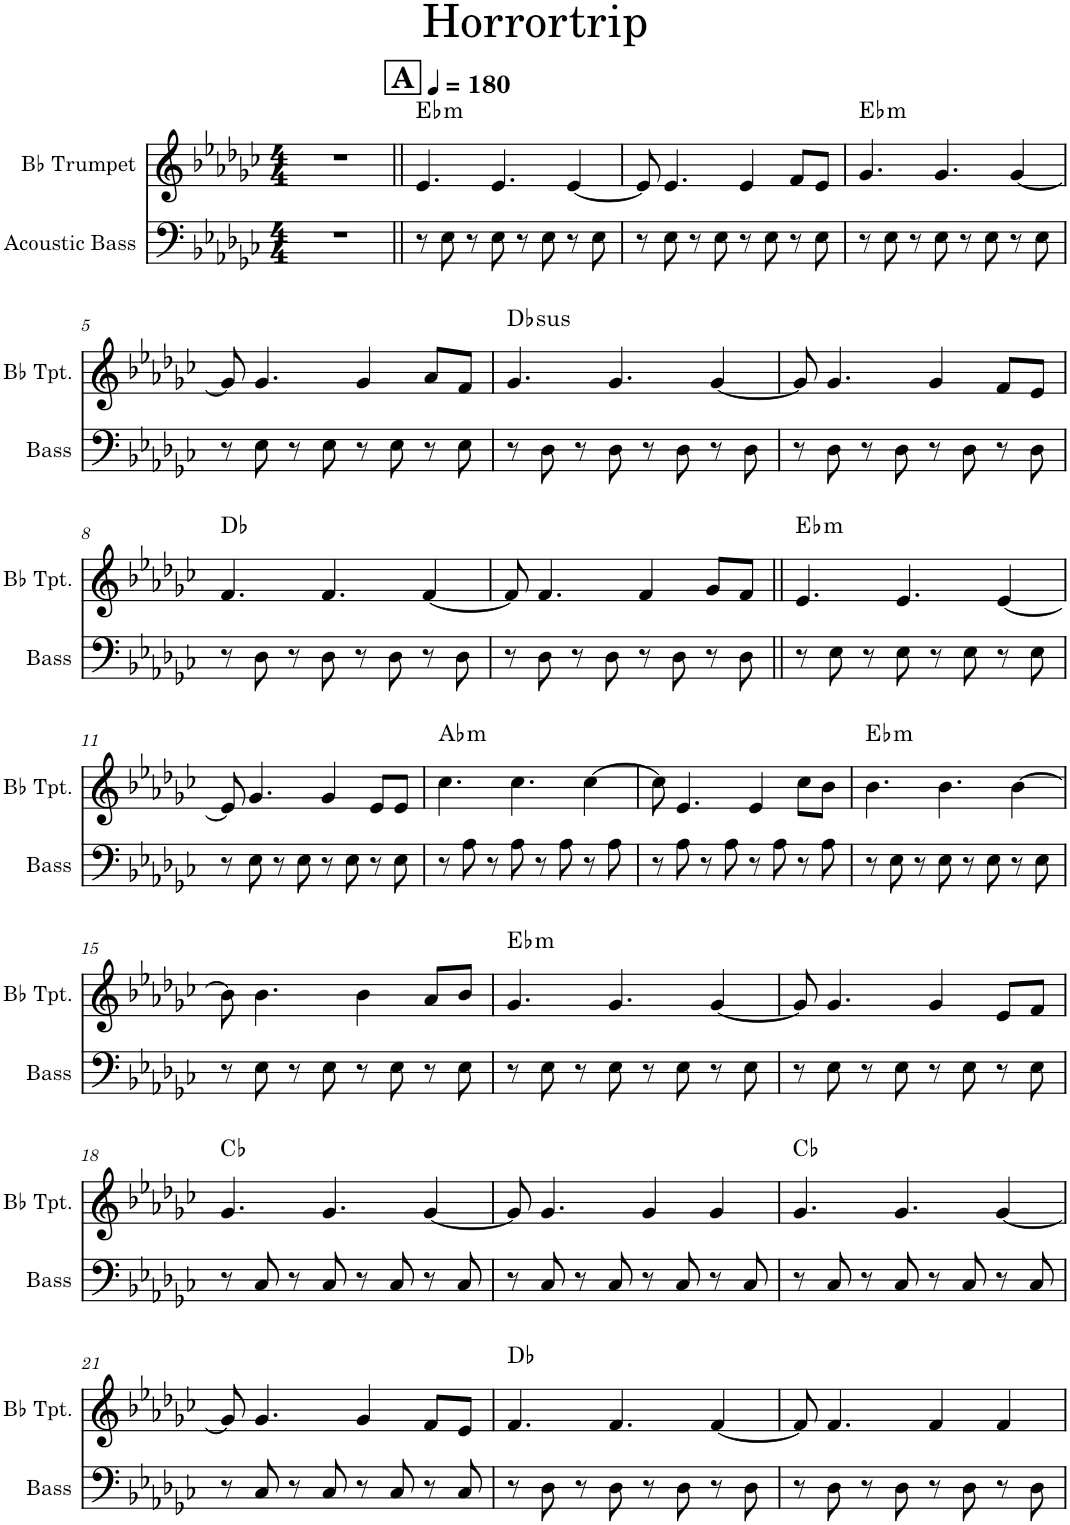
**kern	**kern	**harte
*part2	*part1	*part1
*staff2	*staff1	*
*I"Acoustic Bass	*I"Bb Trumpet	*
*I'Bass	*I'Bb Tpt.	*
*clefF4	*clefG2	*
*Trd7c12	*Trd1c2	*
*k[b-e-a-d-g-c-]	*k[b-e-a-d-g-c-]	*
*M4/4	*M4/4	*
=1	=1	=1
1r	1r	.
=2||	=2||	=2||
!!LO:REH:place=s1:a:B:cj:fs=14:t=A
*	*MM180	*
!	!	!LO:H:kt=m
8r	4.e-/	Eb:min
8E-\	.	.
8r	.	.
8E-\	4.e-/	.
8r	.	.
8E-\	.	.
8r	[4e-/	.
8E-\	.	.
=3	=3	=3
8r	8e-/]	.
8E-\	4.e-/	.
8r	.	.
8E-\	.	.
8r	4e-/	.
8E-\	.	.
8r	8f/L	.
8E-\	8e-/J	.
=4	=4	=4
!	!	!LO:H:kt=m
8r	4.g-/	Eb:min
8E-\	.	.
8r	.	.
8E-\	4.g-/	.
8r	.	.
8E-\	.	.
8r	[4g-/	.
8E-\	.	.
!!LO:LB:g=z
=5	=5	=5
8r	8g-/]	.
8E-\	4.g-/	.
8r	.	.
8E-\	.	.
8r	4g-/	.
8E-\	.	.
8r	8a-/L	.
8E-\	8f/J	.
=6	=6	=6
!	!	!LO:H:kt=sus
8r	4.g-/	Db:sus4
8D-\	.	.
8r	.	.
8D-\	4.g-/	.
8r	.	.
8D-\	.	.
8r	[4g-/	.
8D-\	.	.
=7	=7	=7
8r	8g-/]	.
8D-\	4.g-/	.
8r	.	.
8D-\	.	.
8r	4g-/	.
8D-\	.	.
8r	8f/L	.
8D-\	8e-/J	.
!!LO:LB:g=z
=8	=8	=8
8r	4.f/	Db:maj
8D-\	.	.
8r	.	.
8D-\	4.f/	.
8r	.	.
8D-\	.	.
8r	[4f/	.
8D-\	.	.
=9	=9	=9
8r	8f/]	.
8D-\	4.f/	.
8r	.	.
8D-\	.	.
8r	4f/	.
8D-\	.	.
8r	8g-/L	.
8D-\	8f/J	.
=10||	=10||	=10||
!	!	!LO:H:kt=m
8r	4.e-/	Eb:min
8E-\	.	.
8r	.	.
8E-\	4.e-/	.
8r	.	.
8E-\	.	.
8r	[4e-/	.
8E-\	.	.
!!LO:LB:g=z
=11	=11	=11
8r	8e-/]	.
8E-\	4.g-/	.
8r	.	.
8E-\	.	.
8r	4g-/	.
8E-\	.	.
8r	8e-/L	.
8E-\	8e-/J	.
=12	=12	=12
!	!	!LO:H:kt=m
8r	4.cc-\	Ab:min
8A-\	.	.
8r	.	.
8A-\	4.cc-\	.
8r	.	.
8A-\	.	.
8r	[4cc-\	.
8A-\	.	.
=13	=13	=13
8r	8cc-\]	.
8A-\	4.e-/	.
8r	.	.
8A-\	.	.
8r	4e-/	.
8A-\	.	.
8r	8cc-\L	.
8A-\	8b-\J	.
=14	=14	=14
!	!	!LO:H:kt=m
8r	4.b-\	Eb:min
8E-\	.	.
8r	.	.
8E-\	4.b-\	.
8r	.	.
8E-\	.	.
8r	[4b-\	.
8E-\	.	.
!!LO:LB:g=z
=15	=15	=15
8r	8b-\]	.
8E-\	4.b-\	.
8r	.	.
8E-\	.	.
8r	4b-\	.
8E-\	.	.
8r	8a-/L	.
8E-\	8b-/J	.
=16	=16	=16
!	!	!LO:H:kt=m
8r	4.g-/	Eb:min
8E-\	.	.
8r	.	.
8E-\	4.g-/	.
8r	.	.
8E-\	.	.
8r	[4g-/	.
8E-\	.	.
=17	=17	=17
8r	8g-/]	.
8E-\	4.g-/	.
8r	.	.
8E-\	.	.
8r	4g-/	.
8E-\	.	.
8r	8e-/L	.
8E-\	8f/J	.
!!LO:LB:g=z
=18	=18	=18
8r	4.g-/	Cb:maj
8C-/	.	.
8r	.	.
8C-/	4.g-/	.
8r	.	.
8C-/	.	.
8r	[4g-/	.
8C-/	.	.
=19	=19	=19
8r	8g-/]	.
8C-/	4.g-/	.
8r	.	.
8C-/	.	.
8r	4g-/	.
8C-/	.	.
8r	4g-/	.
8C-/	.	.
=20	=20	=20
8r	4.g-/	Cb:maj
8C-/	.	.
8r	.	.
8C-/	4.g-/	.
8r	.	.
8C-/	.	.
8r	[4g-/	.
8C-/	.	.
!!LO:LB:g=z
=21	=21	=21
8r	8g-/]	.
8C-/	4.g-/	.
8r	.	.
8C-/	.	.
8r	4g-/	.
8C-/	.	.
8r	8f/L	.
8C-/	8e-/J	.
=22	=22	=22
8r	4.f/	Db:maj
8D-\	.	.
8r	.	.
8D-\	4.f/	.
8r	.	.
8D-\	.	.
8r	[4f/	.
8D-\	.	.
=23	=23	=23
8r	8f/]	.
8D-\	4.f/	.
8r	.	.
8D-\	.	.
8r	4f/	.
8D-\	.	.
8r	4f/	.
8D-\	.	.
=	=	=
*-	*-	*-
